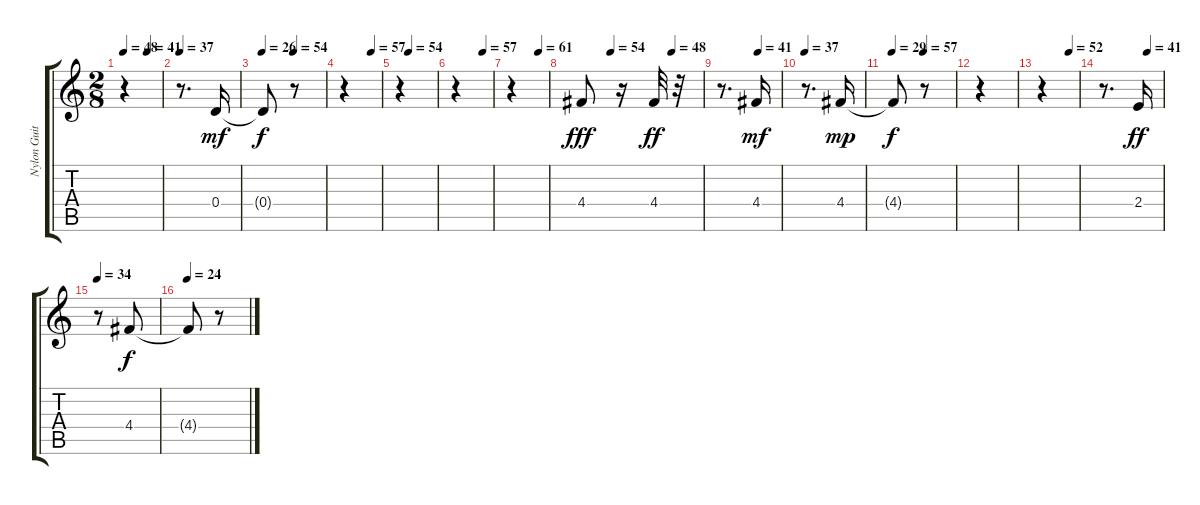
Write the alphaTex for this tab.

\track ("Nylon Guitar (5th string)" "Nylon Guit") {instrument acousticguitarnylon}
\staff {score tabs}
\tuning (E4 B3 G3 D3 A2 E2) {hide}
\ts (2 8)
\tempo 48
\tempo (41 0.625)
\clef g2
\ks c
r.4{dy fff} |
\tempo 37
r.8{d} 0.4.16{dy mf} |
\tempo 26
\tempo (54 0.5)
0.4{t}.8{dy f} r.8 |
\tempo (57 0.75)
r.4 |
\tempo (54 0.25)
r.4 |
\tempo (57 0.75)
r.4 |
\tempo (61 0.75)
r.4 |
\tempo (54 0.25)
\tempo (48 0.75)
4.4.8{dy fff} r.16 4.4.32{dy ff} r.32 |
\tempo (41 0.625)
r.8{d} 4.4.16{dy mf} |
\tempo 37
r.8{d} 4.4.16{dy mp} |
\tempo 29
\tempo (57 0.5)
4.4{t}.8{dy f} r.8 |
r.4 |
\tempo (52 0.75)
r.4 |
\tempo (41 0.75)
r.8{d} 2.4.16{dy ff} |
\tempo 34
r.8 4.4.8{dy f} |
\tempo 24
4.4{t}.8 r.8
